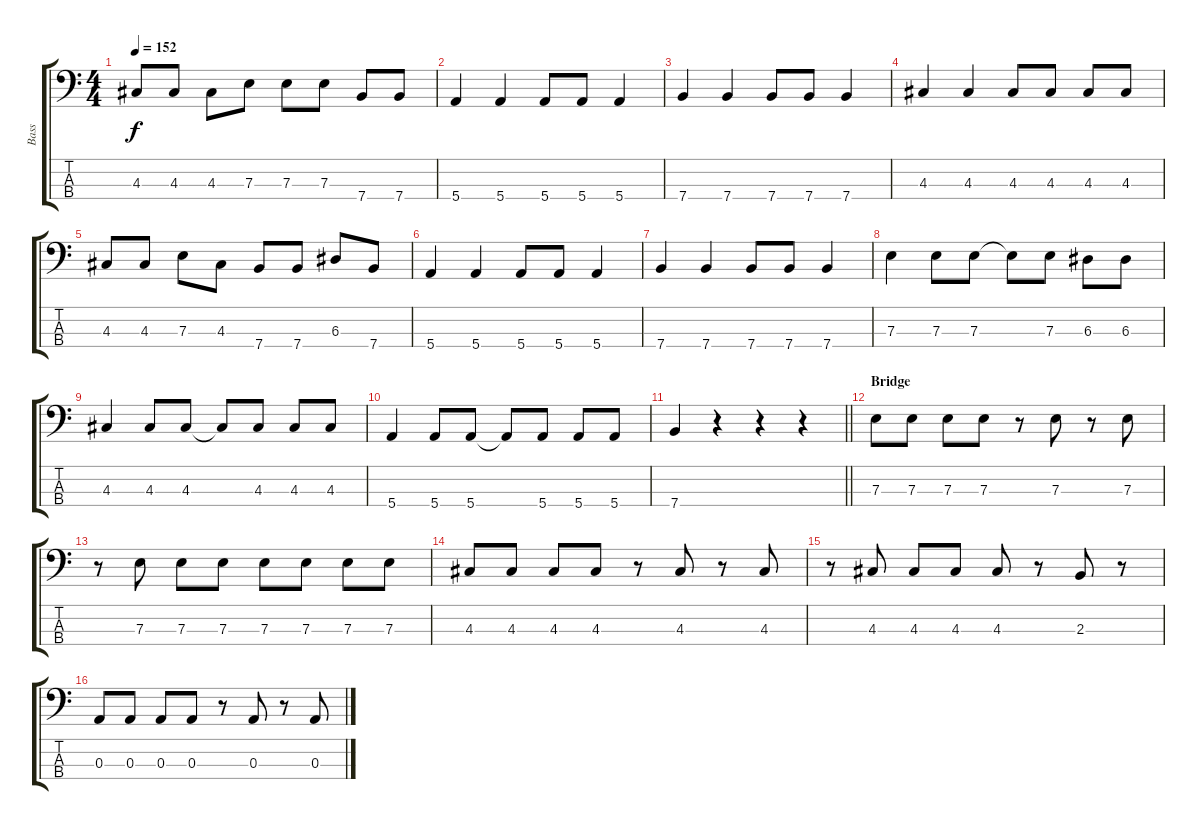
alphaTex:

\track ("Bass" "Bass") {instrument electricbasspick}
\staff {score tabs}
\tuning (G2 D2 A1 E1) {hide}
\ts (4 4)
\tempo 152
\clef f4
\ks c
4.3.8{dy f} 4.3.8 4.3.8 7.3.8 7.3.8 7.3.8 7.4.8 7.4.8 |
5.4.4 5.4.4 5.4.8 5.4.8 5.4.4 |
7.4.4 7.4.4 7.4.8 7.4.8 7.4.4 |
4.3.4 4.3.4 4.3.8 4.3.8 4.3.8 4.3.8 |
4.3.8 4.3.8 7.3.8 4.3.8 7.4.8 7.4.8 6.3.8 7.4.8 |
5.4.4 5.4.4 5.4.8 5.4.8 5.4.4 |
7.4.4 7.4.4 7.4.8 7.4.8 7.4.4 |
7.3.4 7.3.8 7.3.8 7.3{t}.8 7.3.8 6.3.8 6.3.8 |
4.3.4 4.3.8 4.3.8 4.3{t}.8 4.3.8 4.3.8 4.3.8 |
5.4.4 5.4.8 5.4.8 5.4{t}.8 5.4.8 5.4.8 5.4.8 |
\barLineRight lightlight
7.4.4 r.4 r.4 r.4 |
\section ("" "Bridge")
7.3.8 7.3.8 7.3.8 7.3.8 r.8 7.3.8 r.8 7.3.8 |
r.8 7.3.8 7.3.8 7.3.8 7.3.8 7.3.8 7.3.8 7.3.8 |
4.3.8 4.3.8 4.3.8 4.3.8 r.8 4.3.8 r.8 4.3.8 |
r.8 4.3.8 4.3.8 4.3.8 4.3.8 r.8 2.3.8 r.8 |
0.3.8 0.3.8 0.3.8 0.3.8 r.8 0.3.8 r.8 0.3.8
